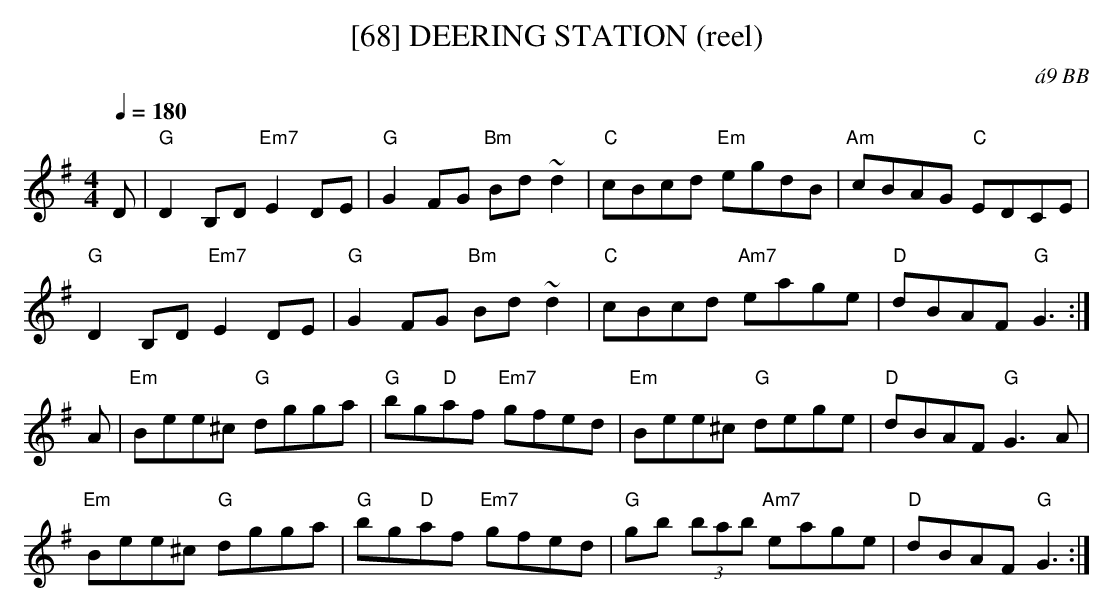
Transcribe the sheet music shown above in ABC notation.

X:1
T:[68] DEERING STATION (reel)
C:\'a9 BB
Q:1/4=180
M:4/4
L:1/8
K:G
D|"G"D2 B,D "Em7"E2 DE|"G"G2 FG "Bm"Bd ~d2|"C"cBcd "Em"egdB|"Am"cBAG "C"EDCE|
"G"D2 B,D "Em7"E2 DE|"G"G2 FG "Bm"Bd ~d2|"C"cBcd "Am7"eage|"D"dBAF "G"G3 :|
A|"Em"Bee^c "G"dgga|"G"bg"D"af "Em7"gfed|"Em"Bee^c "G"dege|"D"dBAF "G"G3 A|
"Em"Bee^c "G"dgga|"G"bg"D"af "Em7"gfed|"G"gb (3bab "Am7"eage|"D"dBAF "G"G3 :|
